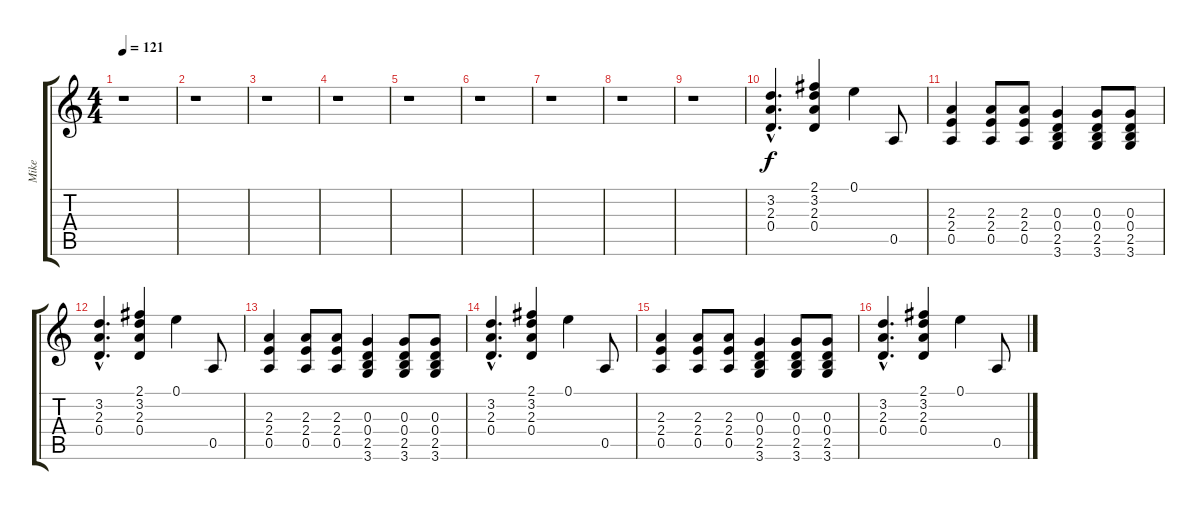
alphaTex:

\track ("Mike" "Mike") {instrument overdrivenguitar}
\staff {score tabs}
\tuning (E4 B3 G3 D3 A2 E2) {hide}
\ts (4 4)
\tempo 121
\clef g2
\ks c
r.1{dy f} |
r.1 |
r.1 |
r.1 |
r.1 |
r.1 |
r.1 |
r.1 |
r.1 |
(3.2{hac} 2.3{hac} 0.4{hac}).4{d} (2.1 3.2 2.3 0.4).4 0.1.4 0.5.8 |
(2.3 2.4 0.5).4 (2.3 2.4 0.5).8 (2.3 2.4 0.5).8 (0.3 0.4 2.5 3.6).4 (0.3 0.4 2.5 3.6).8 (0.3 0.4 2.5 3.6).8 |
(3.2{hac} 2.3{hac} 0.4{hac}).4{d} (2.1 3.2 2.3 0.4).4 0.1.4 0.5.8 |
(2.3 2.4 0.5).4 (2.3 2.4 0.5).8 (2.3 2.4 0.5).8 (0.3 0.4 2.5 3.6).4 (0.3 0.4 2.5 3.6).8 (0.3 0.4 2.5 3.6).8 |
(3.2{hac} 2.3{hac} 0.4{hac}).4{d} (2.1 3.2 2.3 0.4).4 0.1.4 0.5.8 |
(2.3 2.4 0.5).4 (2.3 2.4 0.5).8 (2.3 2.4 0.5).8 (0.3 0.4 2.5 3.6).4 (0.3 0.4 2.5 3.6).8 (0.3 0.4 2.5 3.6).8 |
(3.2{hac} 2.3{hac} 0.4{hac}).4{d} (2.1 3.2 2.3 0.4).4 0.1.4 0.5.8
